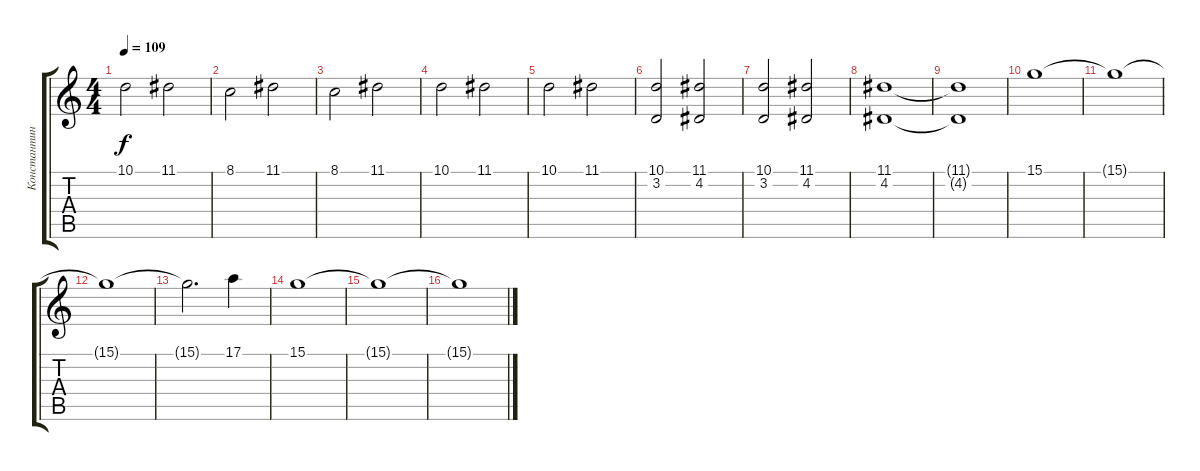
\track ("Константин Бекрев" "Константин") {instrument synthstrings2}
\staff {score tabs}
\tuning (E4 B3 G3 D3 A2 E2) {hide}
\ts (4 4)
\tempo 109
\clef g2
\ks c
10.1.2{dy f} 11.1.2 |
8.1.2 11.1.2 |
8.1.2 11.1.2 |
10.1.2 11.1.2 |
10.1.2 11.1.2 |
(10.1 3.2).2 (11.1 4.2).2 |
(10.1 3.2).2 (11.1 4.2).2 |
(11.1 4.2).1 |
(11.1{t} 4.2{t}).1 |
15.1.1 |
15.1{t}.1 |
15.1{t}.1 |
15.1{t}.2{d} 17.1.4 |
15.1.1 |
15.1{t}.1 |
15.1{t}.1
